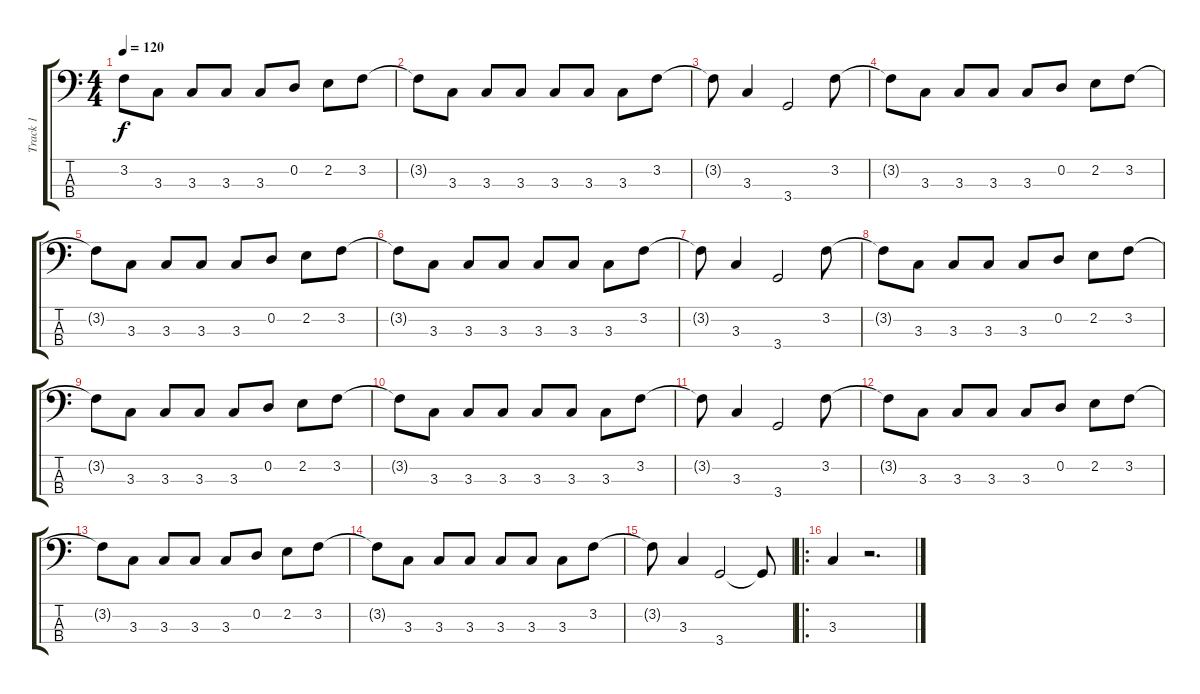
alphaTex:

\track ("Track 1" "Track 1") {instrument electricbassfinger}
\staff {score tabs}
\tuning (G2 D2 A1 E1) {hide}
\ts (4 4)
\tempo 120
\clef f4
\ks c
3.2{t}.8{dy f} 3.3.8 3.3.8 3.3.8 3.3.8 0.2.8 2.2.8 3.2.8 |
3.2{t}.8 3.3.8 3.3.8 3.3.8 3.3.8 3.3.8 3.3.8 3.2.8 |
3.2{t}.8 3.3.4 3.4.2 3.2.8 |
3.2{t}.8 3.3.8 3.3.8 3.3.8 3.3.8 0.2.8 2.2.8 3.2.8 |
3.2{t}.8 3.3.8 3.3.8 3.3.8 3.3.8 0.2.8 2.2.8 3.2.8 |
3.2{t}.8 3.3.8 3.3.8 3.3.8 3.3.8 3.3.8 3.3.8 3.2.8 |
3.2{t}.8 3.3.4 3.4.2 3.2.8 |
3.2{t}.8 3.3.8 3.3.8 3.3.8 3.3.8 0.2.8 2.2.8 3.2.8 |
3.2{t}.8 3.3.8 3.3.8 3.3.8 3.3.8 0.2.8 2.2.8 3.2.8 |
3.2{t}.8 3.3.8 3.3.8 3.3.8 3.3.8 3.3.8 3.3.8 3.2.8 |
3.2{t}.8 3.3.4 3.4.2 3.2.8 |
3.2{t}.8 3.3.8 3.3.8 3.3.8 3.3.8 0.2.8 2.2.8 3.2.8 |
3.2{t}.8 3.3.8 3.3.8 3.3.8 3.3.8 0.2.8 2.2.8 3.2.8 |
3.2{t}.8 3.3.8 3.3.8 3.3.8 3.3.8 3.3.8 3.3.8 3.2.8 |
3.2{t}.8 3.3.4 3.4.2 3.4{t}.8 |
\ro
3.3.4 r.2{d}
